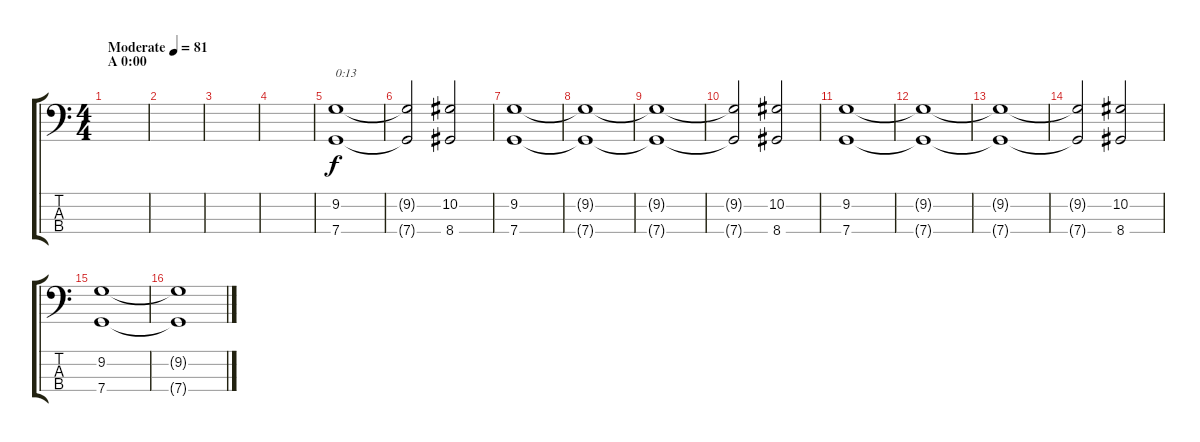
\track "" {instrument contrabass}
\staff {score tabs}
\tuning (Eb2 Bb1 F1 C1) {hide}
\ts (4 4)
\section ("" "A 0:00")
\tempo (81 "Moderate")
\clef f4
\ks c
|
|
|
|
(9.2 7.4).1{txt "0:13" volume 10} |
(9.2{t} 7.4{t}).2 (10.2 8.4).2 |
(9.2 7.4).1 |
(9.2{t} 7.4{t}).1 |
(9.2{t} 7.4{t}).1 |
(9.2{t} 7.4{t}).2 (10.2 8.4).2 |
(9.2 7.4).1 |
(9.2{t} 7.4{t}).1 |
(9.2{t} 7.4{t}).1 |
(9.2{t} 7.4{t}).2 (10.2 8.4).2 |
(9.2 7.4).1 |
(9.2{t} 7.4{t}).1
